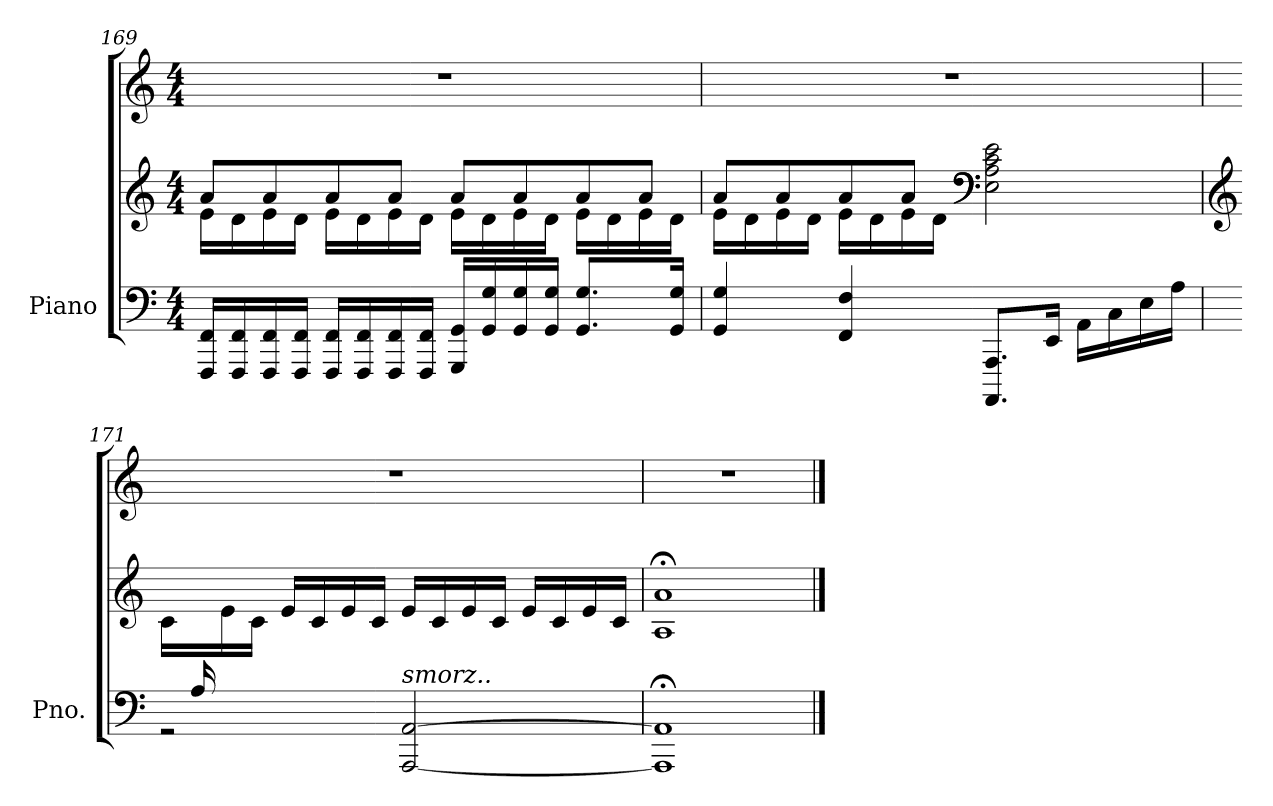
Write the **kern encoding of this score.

**kern	**kern	**kern
*part1	*part1	*part1
*staff3	*staff2	*staff1
*I"Piano	*	*
*I'Pno.	*	*
*clefF4	*clefG2	*clefG2
*k[]	*k[]	*k[]
*M4/4	*M4/4	*M4/4
*MM45	*MM45	*MM45
=169	=169	=169
*	*^	*
16FFF/ 16FF/LL	8a/L	16e\LL	1r
16FFF/ 16FF/	.	16d\	.
16FFF/ 16FF/	8a/	16e\	.
16FFF/ 16FF/JJ	.	16d\JJ	.
16FFF/ 16FF/LL	8a/	16e\LL	.
16FFF/ 16FF/	.	16d\	.
16FFF/ 16FF/	8a/J	16e\	.
16FFF/ 16FF/JJ	.	16d\JJ	.
16GGG/ 16GG/LL	8a/L	16e\LL	.
16GG/ 16G/	.	16d\	.
16GG/ 16G/	8a/	16e\	.
16GG/ 16G/JJ	.	16d\JJ	.
8.GG/ 8.G/L	8a/	16e\LL	.
.	.	16d\	.
.	8a/J	16e\	.
16GG/ 16G/Jk	.	16d\JJ	.
!!LO:LB:g=z
=170	=170	=170	=170
*	*	*	*MM34
4GG/ 4G/	8a/L	16e\LL	1r
.	.	16d\	.
.	8a/	16e\	.
.	.	16d\JJ	.
4FF/ 4F/	8a/	16e\LL	.
.	.	16d\	.
.	8a/J	16e\	.
.	.	16d\JJ	.
*	*clefF4	*	*
8.AAAA/ 8.AAA/L	2E\ 2A\ 2c\ 2e\	2ryy	.
16EE/Jk	.	.	.
16AA\LL	.	.	.
16C\	.	.	.
16E\	.	.	.
16A\JJ	.	.	.
*	*v	*v	*
=171	=171	=171
*	*clefG2	*
*	*	*MM36
*^	*	*
16ryy	2r	16c\LL	1r
16A/	.	16ryy	.
2..ryy	.	16e\	.
.	.	16c\JJ	.
.	.	16e/LL	.
.	.	16c/	.
.	.	16e/	.
.	.	16c/JJ	.
!	!LO:TX:a:i:t=smorz..	!	!
.	[2AAA/ [2AA/	16e/LL	.
.	.	16c/	.
.	.	16e/	.
.	.	16c/JJ	.
.	.	16e/LL	.
.	.	16c/	.
.	.	16e/	.
.	.	16c/JJ	.
*v	*v	*	*
=172	=172	=172
*	*	*MM20
1AAA];< 1AA];<	1A;< 1a;<	1r
==	==	==
*-	*-	*-
